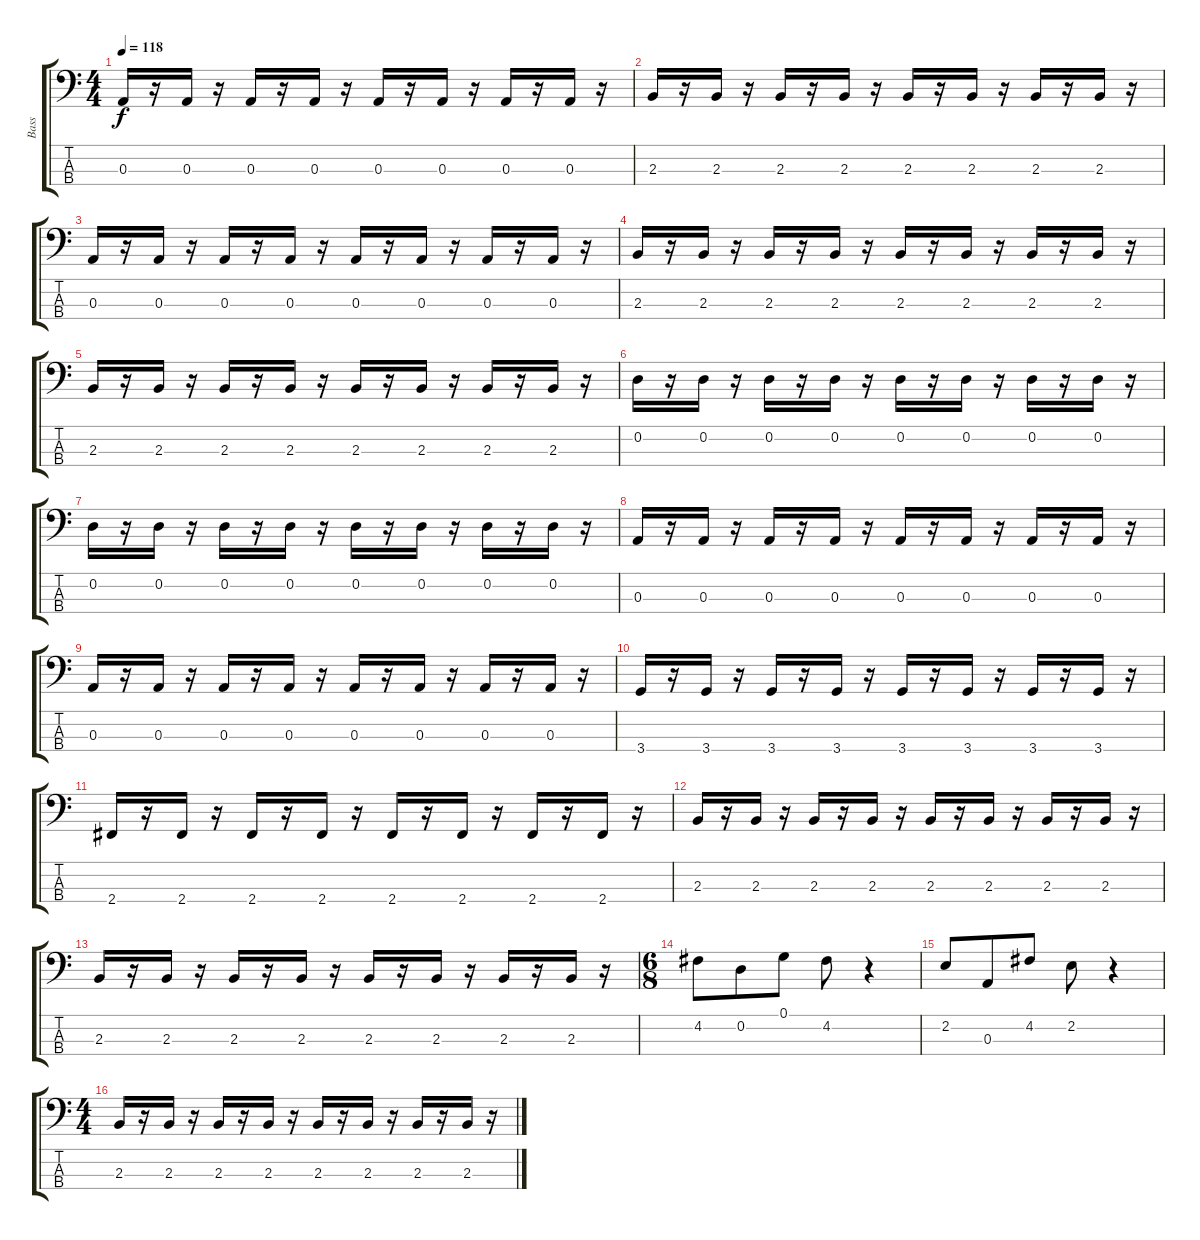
\track ("Bass" "Bass") {instrument electricbassfinger}
\staff {score tabs}
\tuning (G2 D2 A1 E1) {hide}
\ts (4 4)
\tempo 118
\clef f4
\ks c
0.3.16{dy f} r.16 0.3.16 r.16 0.3.16 r.16 0.3.16 r.16 0.3.16 r.16 0.3.16 r.16 0.3.16 r.16 0.3.16 r.16 |
2.3.16 r.16 2.3.16 r.16 2.3.16 r.16 2.3.16 r.16 2.3.16 r.16 2.3.16 r.16 2.3.16 r.16 2.3.16 r.16 |
0.3.16 r.16 0.3.16 r.16 0.3.16 r.16 0.3.16 r.16 0.3.16 r.16 0.3.16 r.16 0.3.16 r.16 0.3.16 r.16 |
2.3.16 r.16 2.3.16 r.16 2.3.16 r.16 2.3.16 r.16 2.3.16 r.16 2.3.16 r.16 2.3.16 r.16 2.3.16 r.16 |
2.3.16 r.16 2.3.16 r.16 2.3.16 r.16 2.3.16 r.16 2.3.16 r.16 2.3.16 r.16 2.3.16 r.16 2.3.16 r.16 |
0.2.16 r.16 0.2.16 r.16 0.2.16 r.16 0.2.16 r.16 0.2.16 r.16 0.2.16 r.16 0.2.16 r.16 0.2.16 r.16 |
0.2.16 r.16 0.2.16 r.16 0.2.16 r.16 0.2.16 r.16 0.2.16 r.16 0.2.16 r.16 0.2.16 r.16 0.2.16 r.16 |
0.3.16 r.16 0.3.16 r.16 0.3.16 r.16 0.3.16 r.16 0.3.16 r.16 0.3.16 r.16 0.3.16 r.16 0.3.16 r.16 |
0.3.16 r.16 0.3.16 r.16 0.3.16 r.16 0.3.16 r.16 0.3.16 r.16 0.3.16 r.16 0.3.16 r.16 0.3.16 r.16 |
3.4.16 r.16 3.4.16 r.16 3.4.16 r.16 3.4.16 r.16 3.4.16 r.16 3.4.16 r.16 3.4.16 r.16 3.4.16 r.16 |
2.4.16 r.16 2.4.16 r.16 2.4.16 r.16 2.4.16 r.16 2.4.16 r.16 2.4.16 r.16 2.4.16 r.16 2.4.16 r.16 |
2.3.16 r.16 2.3.16 r.16 2.3.16 r.16 2.3.16 r.16 2.3.16 r.16 2.3.16 r.16 2.3.16 r.16 2.3.16 r.16 |
2.3.16 r.16 2.3.16 r.16 2.3.16 r.16 2.3.16 r.16 2.3.16 r.16 2.3.16 r.16 2.3.16 r.16 2.3.16 r.16 |
\ts (6 8)
4.2.8 0.2.8 0.1.8 4.2.8 r.4 |
2.2.8 0.3.8 4.2.8 2.2.8 r.4 |
\ts (4 4)
2.3.16 r.16 2.3.16 r.16 2.3.16 r.16 2.3.16 r.16 2.3.16 r.16 2.3.16 r.16 2.3.16 r.16 2.3.16 r.16
